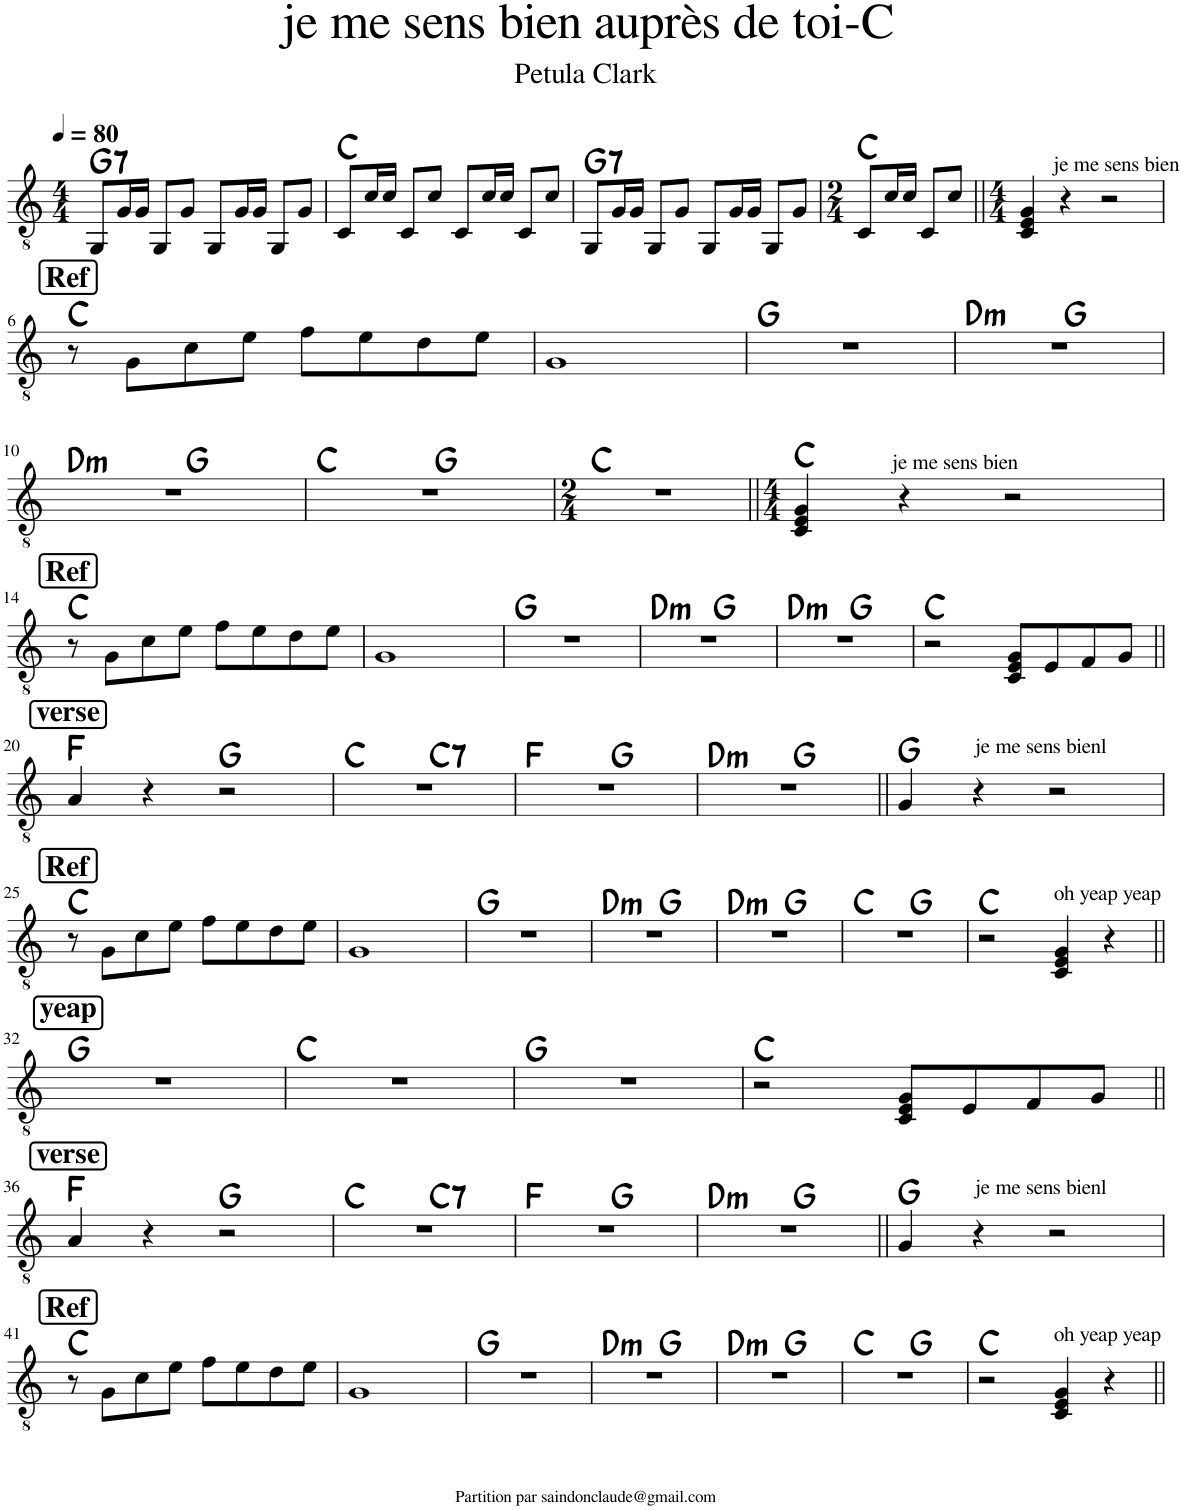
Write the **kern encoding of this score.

**kern	**harte
*part1	*part1
*staff1	*
*I"Classical Guitar	*
*I'Guit.	*
*clefGv2	*
*k[]	*
*M4/4	*
*MM80	*
=1	=1
!	!LO:H:kt=7
8GG/L	G:7
16G/L	.
16G/JJ	.
8GG/L	.
8G/J	.
8GG/L	.
16G/L	.
16G/JJ	.
8GG/L	.
8G/J	.
=2	=2
8C/L	C:maj
16c/L	.
16c/JJ	.
8C/L	.
8c/J	.
8C/L	.
16c/L	.
16c/JJ	.
8C/L	.
8c/J	.
=3	=3
!	!LO:H:kt=7
8GG/L	G:7
16G/L	.
16G/JJ	.
8GG/L	.
8G/J	.
8GG/L	.
16G/L	.
16G/JJ	.
8GG/L	.
8G/J	.
=4	=4
*M2/4	*
8C/L	C:maj
16c/L	.
16c/JJ	.
8C/L	.
8c/J	.
=5||	=5||
*M4/4	*
4C/ 4E/ 4G/	.
!LO:TX:a:t=je me sens bien	!
4r	.
2r	.
!!LO:LB:g=z
!!LO:REH:place=s1:a:B:rj:fs=14:t=Ref
=6	=6
8r	C:maj
8G\L	.
8c\	.
8e\J	.
8f\L	.
8e\	.
8d\	.
8e\J	.
=7	=7
1G	.
=8	=8
1r	G:maj
=9	=9
!	!LO:H:kt=m
*^	*
1r	2ryy	D:min
.	2ryy	G:maj
!!LO:LB:g=z	!!
=10	=10	=10
!	!	!LO:H:kt=m
1r	2ryy	D:min
.	2ryy	G:maj
=11	=11	=11
1r	2ryy	C:maj
.	2ryy	G:maj
*v	*v	*
=12	=12
*M2/4	*
2r	C:maj
=13||	=13||
*M4/4	*
4C/ 4E/ 4G/	C:maj
!LO:TX:a:t=je me sens bien	!
4r	.
2r	.
!!LO:LB:g=z
!!LO:REH:place=s1:a:B:rj:fs=14:t=Ref
=14	=14
8r	C:maj
8G\L	.
8c\	.
8e\J	.
8f\L	.
8e\	.
8d\	.
8e\J	.
=15	=15
1G	.
=16	=16
1r	G:maj
=17	=17
!	!LO:H:kt=m
*^	*
1r	2ryy	D:min
.	2ryy	G:maj
=18	=18	=18
!	!	!LO:H:kt=m
1r	2ryy	D:min
.	2ryy	G:maj
*v	*v	*
=19	=19
2r	C:maj
8C/ 8E/ 8G/L	.
8E/	.
8F/	.
8G/J	.
!!LO:LB:g=z
!!LO:REH:place=s1:a:B:rj:fs=14:t=verse
=20||	=20||
4A/	F:maj
4r	.
2r	G:maj
=21	=21
*^	*
1r	2ryy	C:maj
!	!	!LO:H:kt=7
.	2ryy	C:7
=22	=22	=22
1r	2ryy	F:maj
.	2ryy	G:maj
=23	=23	=23
!	!	!LO:H:kt=m
1r	2ryy	D:min
.	2ryy	G:maj
*v	*v	*
=24||	=24||
4G/	G:maj
!LO:TX:a:t=je me sens bienl	!
4r	.
2r	.
!!LO:LB:g=z
!!LO:REH:place=s1:a:B:rj:fs=14:t=Ref
=25	=25
8r	C:maj
8G\L	.
8c\	.
8e\J	.
8f\L	.
8e\	.
8d\	.
8e\J	.
=26	=26
1G	.
=27	=27
1r	G:maj
=28	=28
!	!LO:H:kt=m
*^	*
1r	2ryy	D:min
.	2ryy	G:maj
=29	=29	=29
!	!	!LO:H:kt=m
1r	2ryy	D:min
.	2ryy	G:maj
=30	=30	=30
1r	2ryy	C:maj
.	2ryy	G:maj
*v	*v	*
=31	=31
2r	C:maj
!LO:TX:a:t=oh yeap yeap	!
4C/ 4E/ 4G/	.
4r	.
!!LO:LB:g=z
!!LO:REH:place=s1:a:B:rj:fs=14:t=yeap
=32||	=32||
1r	G:maj
=33	=33
1r	C:maj
=34	=34
1r	G:maj
=35	=35
2r	C:maj
8C/ 8E/ 8G/L	.
8E/	.
8F/	.
8G/J	.
!!LO:LB:g=z
!!LO:REH:place=s1:a:B:rj:fs=14:t=verse
=36||	=36||
4A/	F:maj
4r	.
2r	G:maj
=37	=37
*^	*
1r	2ryy	C:maj
!	!	!LO:H:kt=7
.	2ryy	C:7
=38	=38	=38
1r	2ryy	F:maj
.	2ryy	G:maj
=39	=39	=39
!	!	!LO:H:kt=m
1r	2ryy	D:min
.	2ryy	G:maj
*v	*v	*
=40||	=40||
4G/	G:maj
!LO:TX:a:t=je me sens bienl	!
4r	.
2r	.
!!LO:LB:g=z
!!LO:REH:place=s1:a:B:rj:fs=14:t=Ref
=41	=41
8r	C:maj
8G\L	.
8c\	.
8e\J	.
8f\L	.
8e\	.
8d\	.
8e\J	.
=42	=42
1G	.
=43	=43
1r	G:maj
=44	=44
!	!LO:H:kt=m
*^	*
1r	2ryy	D:min
.	2ryy	G:maj
=45	=45	=45
!	!	!LO:H:kt=m
1r	2ryy	D:min
.	2ryy	G:maj
=46	=46	=46
1r	2ryy	C:maj
.	2ryy	G:maj
*v	*v	*
=47	=47
2r	C:maj
!LO:TX:a:t=oh yeap yeap	!
4C/ 4E/ 4G/	.
4r	.
=||	=||
*-	*-
